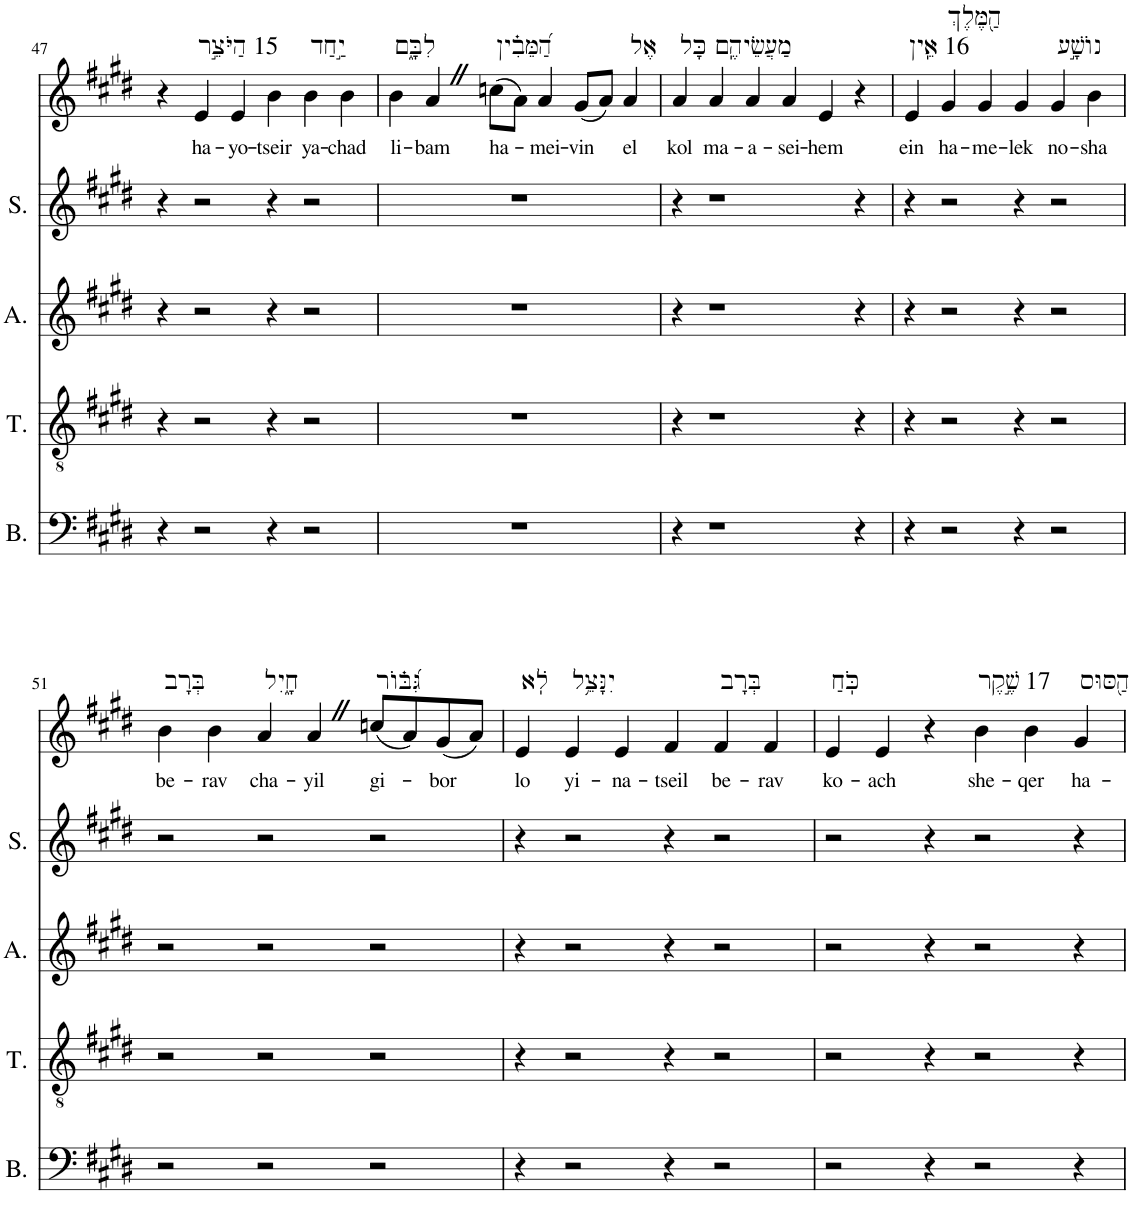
**kern	**kern	**kern	**kern	**kern	**text
*part5	*part4	*part3	*part2	*part1	*part1
*staff5	*staff4	*staff3	*staff2	*staff1	*staff1
*I"Bass	*I"Tenor	*I"Alto	*I"Soprano	*I"Piano	*
*I'B.	*I'T.	*I'A.	*I'S.	*I'Pno	*
!!LO:PB:g=z
*clefF4	*clefGv2	*clefG2	*clefG2	*clefG2	*
*k[f#c#g#d#]	*k[f#c#g#d#]	*k[f#c#g#d#]	*k[f#c#g#d#]	*k[f#c#g#d#]	*
*E:	*E:	*E:	*E:	*E:	*
*M3/2	*M3/2	*M3/2	*M3/2	*M3/2	*
=47	=47	=47	=47	=47	=47
4r	4r	4r	4r	4r	.
!	!	!	!	!LO:TX:a:t=15 הַיֹּצֵ֣ר	!
!	!	!	!	!	!LO:LY:b
2r	2r	2r	2r	4e/	ha-
!	!	!	!	!	!LO:LY:b
.	.	.	.	4e/	-yo-
!	!	!	!	!	!LO:LY:b
4r	4r	4r	4r	4b\	-tseir
!	!	!	!	!LO:TX:a:t=יַ֣חַד	!
!	!	!	!	!	!LO:LY:b
2r	2r	2r	2r	4b\	ya-
!	!	!	!	!	!LO:LY:b
.	.	.	.	4b\	-chad
=48	=48	=48	=48	=48	=48
!	!	!	!	!LO:TX:a:t=לִבָּ֑ם	!
!	!	!	!	!	!LO:LY:b
1.r	1.r	1.r	1.r	4b\	li-
!	!	!	!	!	!LO:LY:b
.	.	.	.	4aZ/	-bam
!	!	!	!	!LO:TX:a:t=הַ֝מֵּבִ֗ין	!
!	!	!	!	!	!LO:LY:b
.	.	.	.	(8ccn\L	ha-
.	.	.	.	8a\J)	.
!	!	!	!	!	!LO:LY:b
.	.	.	.	4a/	-mei-
!	!	!	!	!	!LO:LY:b
.	.	.	.	(8g#/L	-vin
.	.	.	.	8a/J)	.
!	!	!	!	!LO:TX:a:t=אֶל	!
!	!	!	!	!	!LO:LY:b
.	.	.	.	4a/	el
=49	=49	=49	=49	=49	=49
!	!	!	!	!LO:TX:a:t=כָּל	!
!	!	!	!	!	!LO:LY:b
4r	4r	4r	4r	4a/	kol
!	!	!	!	!LO:TX:a:t=מַעֲשֵׂיהֶֽם	!
!	!	!	!	!	!LO:LY:b
1r	1r	1r	1r	4a/	ma-
!	!	!	!	!	!LO:LY:b
.	.	.	.	4a/	-a-
!	!	!	!	!	!LO:LY:b
.	.	.	.	4a/	-sei-
!	!	!	!	!	!LO:LY:b
.	.	.	.	4e/	-hem
4r	4r	4r	4r	4r	.
=50	=50	=50	=50	=50	=50
!	!	!	!	!LO:TX:a:t=16 אֵֽין	!
!	!	!	!	!	!LO:LY:b
4r	4r	4r	4r	4e/	ein
!	!	!	!	!LO:TX:a:t=הַ֭מֶּלֶךְ	!
!	!	!	!	!	!LO:LY:b
2r	2r	2r	2r	4g#/	ha-
!	!	!	!	!	!LO:LY:b
.	.	.	.	4g#/	-me-
!	!	!	!	!	!LO:LY:b
4r	4r	4r	4r	4g#/	-lek
!	!	!	!	!LO:TX:a:t=נוֹשָׁ֣ע	!
!	!	!	!	!	!LO:LY:b
2r	2r	2r	2r	4g#/	no-
!	!	!	!	!	!LO:LY:b
.	.	.	.	4b\	-sha
!!LO:LB:g=z
=51	=51	=51	=51	=51	=51
!	!	!	!	!LO:TX:a:t=בְּרָב	!
!	!	!	!	!	!LO:LY:b
2r	2r	2r	2r	4b\	be-
!	!	!	!	!	!LO:LY:b
.	.	.	.	4b\	-rav
!	!	!	!	!LO:TX:a:t=חָ֑יִל	!
!	!	!	!	!	!LO:LY:b
2r	2r	2r	2r	4a/	cha-
!	!	!	!	!	!LO:LY:b
.	.	.	.	4aZ/	-yil
!	!	!	!	!LO:TX:a:t=גִּ֝בּ֗וֹר	!
!	!	!	!	!	!LO:LY:b
2r	2r	2r	2r	(8ccn/L	gi-
.	.	.	.	8a/)	.
!	!	!	!	!	!LO:LY:b
.	.	.	.	(8g#/	-bor
.	.	.	.	8a/J)	.
=52	=52	=52	=52	=52	=52
!	!	!	!	!LO:TX:a:t=לֹֽא	!
!	!	!	!	!	!LO:LY:b
4r	4r	4r	4r	4e/	lo
!	!	!	!	!LO:TX:a:t=יִנָּצֵ֥ל	!
!	!	!	!	!	!LO:LY:b
2r	2r	2r	2r	4e/	yi-
!	!	!	!	!	!LO:LY:b
.	.	.	.	4e/	-na-
!	!	!	!	!	!LO:LY:b
4r	4r	4r	4r	4f#/	-tseil
!	!	!	!	!LO:TX:a:t=בְּרָב	!
!	!	!	!	!	!LO:LY:b
2r	2r	2r	2r	4f#/	be-
!	!	!	!	!	!LO:LY:b
.	.	.	.	4f#/	-rav
=53	=53	=53	=53	=53	=53
!	!	!	!	!LO:TX:a:t=כֹּֽחַ	!
!	!	!	!	!	!LO:LY:b
2r	2r	2r	2r	4e/	ko-
!	!	!	!	!	!LO:LY:b
.	.	.	.	4e/	-ach
4r	4r	4r	4r	4r	.
!	!	!	!	!LO:TX:a:t=17 שֶׁ֣קֶר	!
!	!	!	!	!	!LO:LY:b
2r	2r	2r	2r	4b\	she-
!	!	!	!	!	!LO:LY:b
.	.	.	.	4b\	-qer
!	!	!	!	!LO:TX:a:t=הַ֭סּוּס	!
!	!	!	!	!	!LO:LY:b
4r	4r	4r	4r	4g#/	ha-
=	=	=	=	=	=
*-	*-	*-	*-	*-	*-
